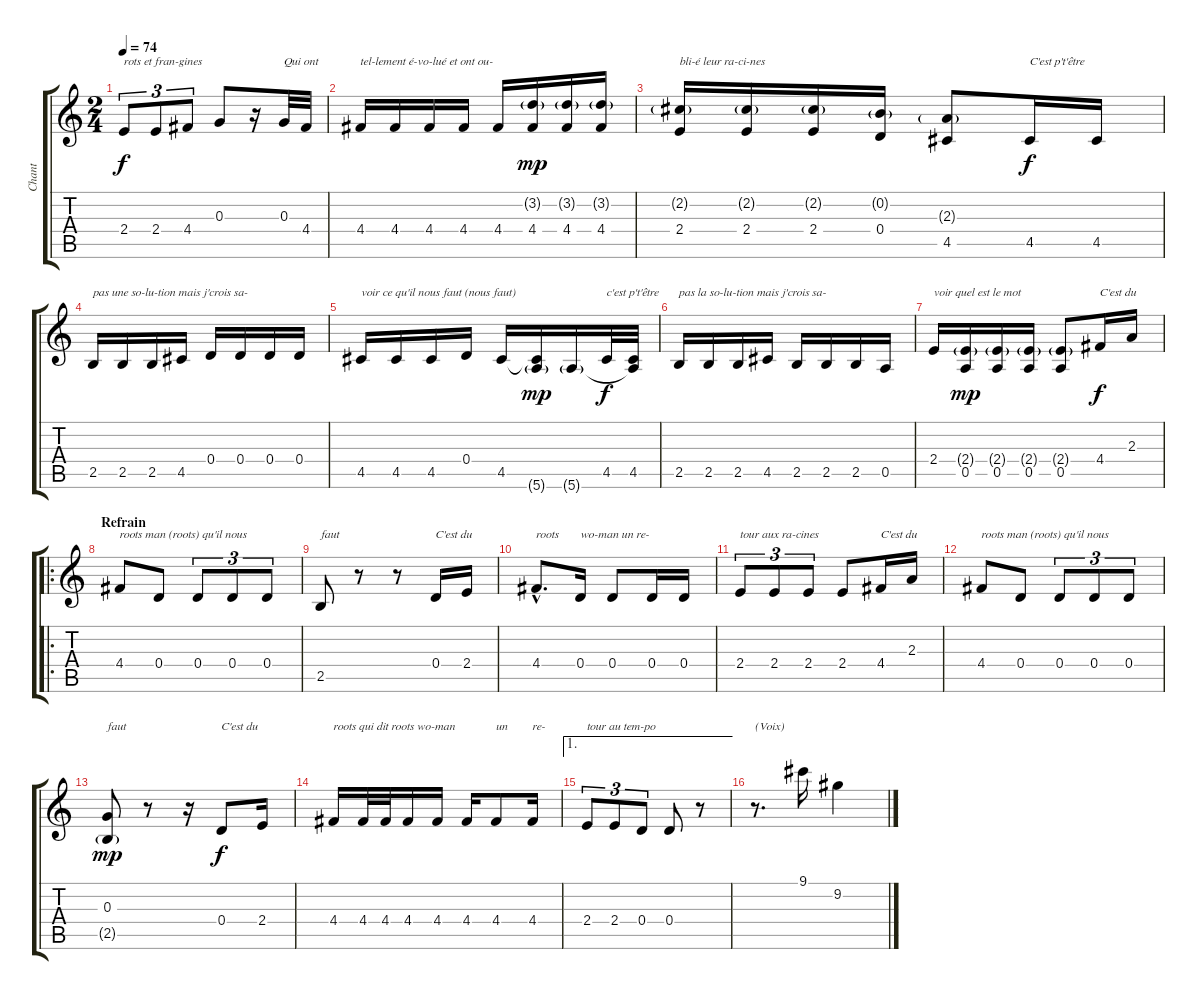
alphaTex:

\track ("Chant" "Chant") {instrument electricguitarjazz}
\staff {score tabs}
\tuning (E4 B3 G3 D3 A2 E2) {hide}
\ts (2 4)
\tempo 74
\clef g2
\ks c
2.4.8{tu (3 2) txt "rots et fran-gines" dy f} 2.4.8{tu (3 2)} 4.4.8{tu (3 2)} 0.3.8 r.16 0.3.32{txt "Qui ont"} 4.4.32 |
4.4.16{txt "tel-lement é-vo-lué et ont ou-"} 4.4.16 4.4.16 4.4.16 4.4.16 (3.2{g} 4.4).16{dy mp} (3.2{g} 4.4).16 (3.2{g} 4.4).16 |
(2.2{g} 2.4).16{txt "bli-é leur ra-ci-nes"} (2.2{g} 2.4).16 (2.2{g} 2.4).16 (0.2{g} 0.4).16 (2.3{g} 4.5).8 4.5.16{txt "C'est p't'être" dy f} 4.5.16 |
2.5.16{txt "pas une so-lu-tion mais j'crois sa-"} 2.5.16 2.5.16 4.5.16 0.4.16 0.4.16 0.4.16 0.4.16 |
4.5.16{txt "voir ce qu'il nous faut (nous faut)"} 4.5.16 4.5.16 0.4.16 4.5.16 (4.5{t} 5.6{g}).16{dy mp} 5.6{g}.16 4.5.32{txt "c'est p't'être" dy f} (4.5 5.6{t}).32 |
2.5.16{txt "pas la so-lu-tion mais j'crois sa-"} 2.5.16 2.5.16 4.5.16 2.5.16 2.5.16 2.5.16 0.5.16 |
2.4.16{txt "voir quel est le mot"} (2.4{g} 0.5).16{dy mp} (2.4{g} 0.5).16 (2.4{g} 0.5).16 (2.4{g} 0.5).8 4.4.16{txt "C'est du" dy f} 2.3.16 |
\ro
\section ("" "Refrain")
4.4.8{txt "roots man (roots) qu'il nous"} 0.4.8 0.4.8{tu (3 2)} 0.4.8{tu (3 2)} 0.4.8{tu (3 2)} |
2.5.8{txt "faut"} r.8 r.8 0.4.16{txt "C'est du"} 2.4.16 |
4.4{hac}.8{d txt "roots"} 0.4.16{txt "wo-man un re-"} 0.4.8 0.4.16 0.4.16 |
2.4.8{tu (3 2) txt "tour aux ra-cines"} 2.4.8{tu (3 2)} 2.4.8{tu (3 2)} 2.4.8 4.4.16{txt "C'est du"} 2.3.16 |
4.4.8{txt "roots man (roots) qu'il nous"} 0.4.8 0.4.8{tu (3 2)} 0.4.8{tu (3 2)} 0.4.8{tu (3 2)} |
(0.3 2.5{g}).8{txt "faut" dy mp} r.8 r.16 0.4.8{txt "C'est du" dy f} 2.4.16 |
4.4.16{txt "roots qui dit roots wo-man"} 4.4.32 4.4.32 4.4.16 4.4.16 4.4.16 4.4.8{txt "un"} 4.4.16{txt "re-"} |
\ae 1
2.4.8{tu (3 2) txt "tour au tem-po"} 2.4.8{tu (3 2)} 0.4.8{tu (3 2)} 0.4.8 r.8 |
r.8{d txt "(Voix)"} 9.1.16 9.2.4
